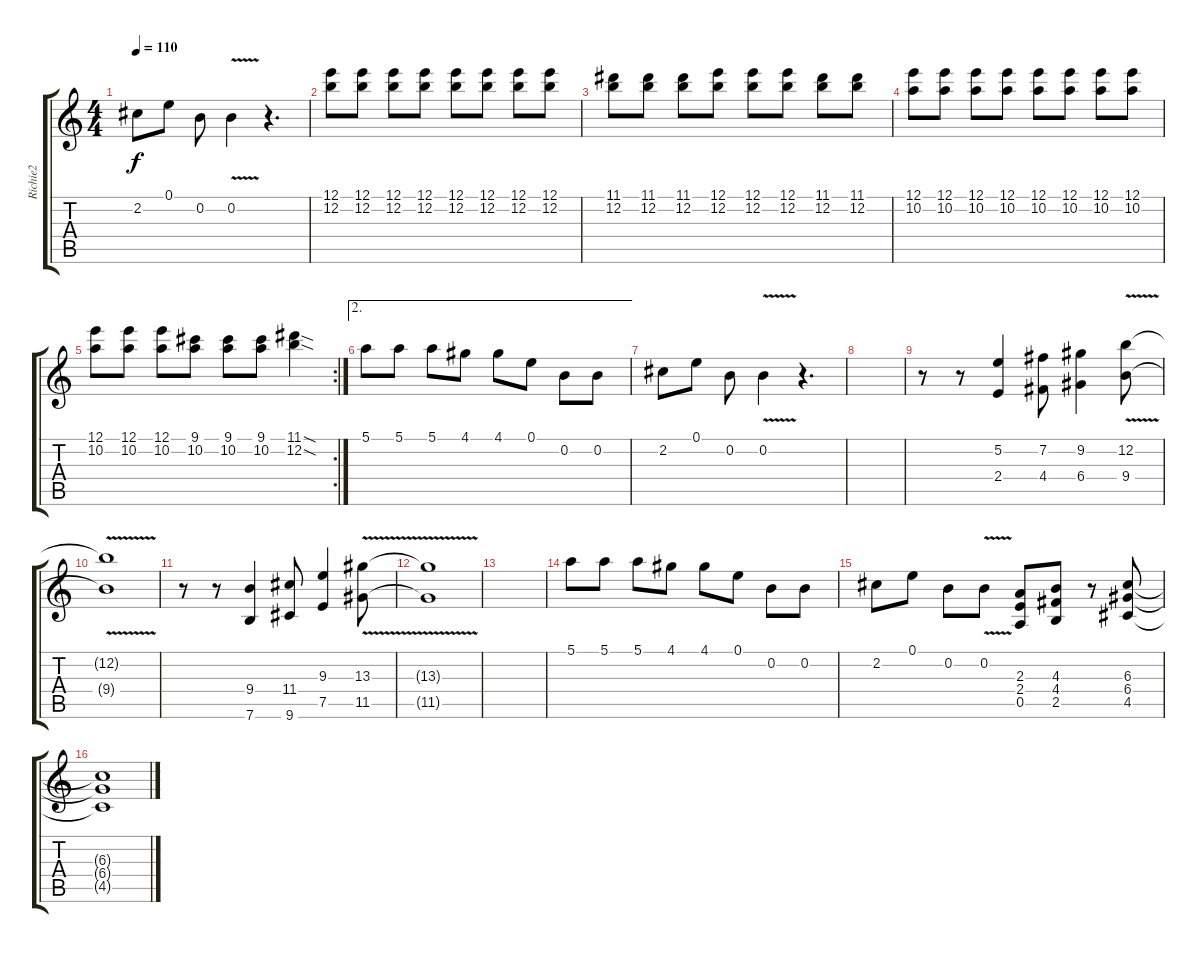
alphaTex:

\track ("Richie2" "Richie2") {instrument overdrivenguitar}
\staff {score tabs}
\tuning (E4 B3 G3 D3 A2 E2) {hide}
\ts (4 4)
\tempo 110
\clef g2
\ks c
2.2.8{dy f} 0.1.8 0.2.8 0.2{v}.4 r.4{d} |
(12.1 12.2).8 (12.1 12.2).8 (12.1 12.2).8 (12.1 12.2).8 (12.1 12.2).8 (12.1 12.2).8 (12.1 12.2).8 (12.1 12.2).8 |
(11.1 12.2).8 (11.1 12.2).8 (11.1 12.2).8 (12.1 12.2).8 (12.1 12.2).8 (12.1 12.2).8 (11.1 12.2).8 (11.1 12.2).8 |
(12.1 10.2).8 (12.1 10.2).8 (12.1 10.2).8 (12.1 10.2).8 (12.1 10.2).8 (12.1 10.2).8 (12.1 10.2).8 (12.1 10.2).8 |
\rc 2
(12.1 10.2).8 (12.1 10.2).8 (12.1 10.2).8 (9.1 10.2).8 (9.1 10.2).8 (9.1 10.2).8 (11.1{sod} 12.2{sod}).4 |
\ae 2
5.1.8 5.1.8 5.1.8 4.1.8 4.1.8 0.1.8 0.2.8 0.2.8 |
2.2.8 0.1.8 0.2.8 0.2{v}.4 r.4{d} |
|
r.8 r.8 (5.2 2.4).4 (7.2 4.4).8 (9.2 6.4).4 (12.2{v} 9.4{v}).8 |
(12.2{t} 9.4{t}).1 |
r.8 r.8 (9.4 7.6).4 (11.4 9.6).8 (9.3 7.5).4 (13.3 11.5{v}).8 |
(13.3{t} 11.5{t}).1 |
|
5.1.8 5.1.8 5.1.8 4.1.8 4.1.8 0.1.8 0.2.8 0.2.8 |
2.2.8 0.1.8 0.2.8 0.2{v}.8 (2.3 2.4 0.5).8 (4.3 4.4 2.5).8 r.8 (6.3 6.4 4.5).8 |
(6.3{t} 6.4{t} 4.5{t}).1
